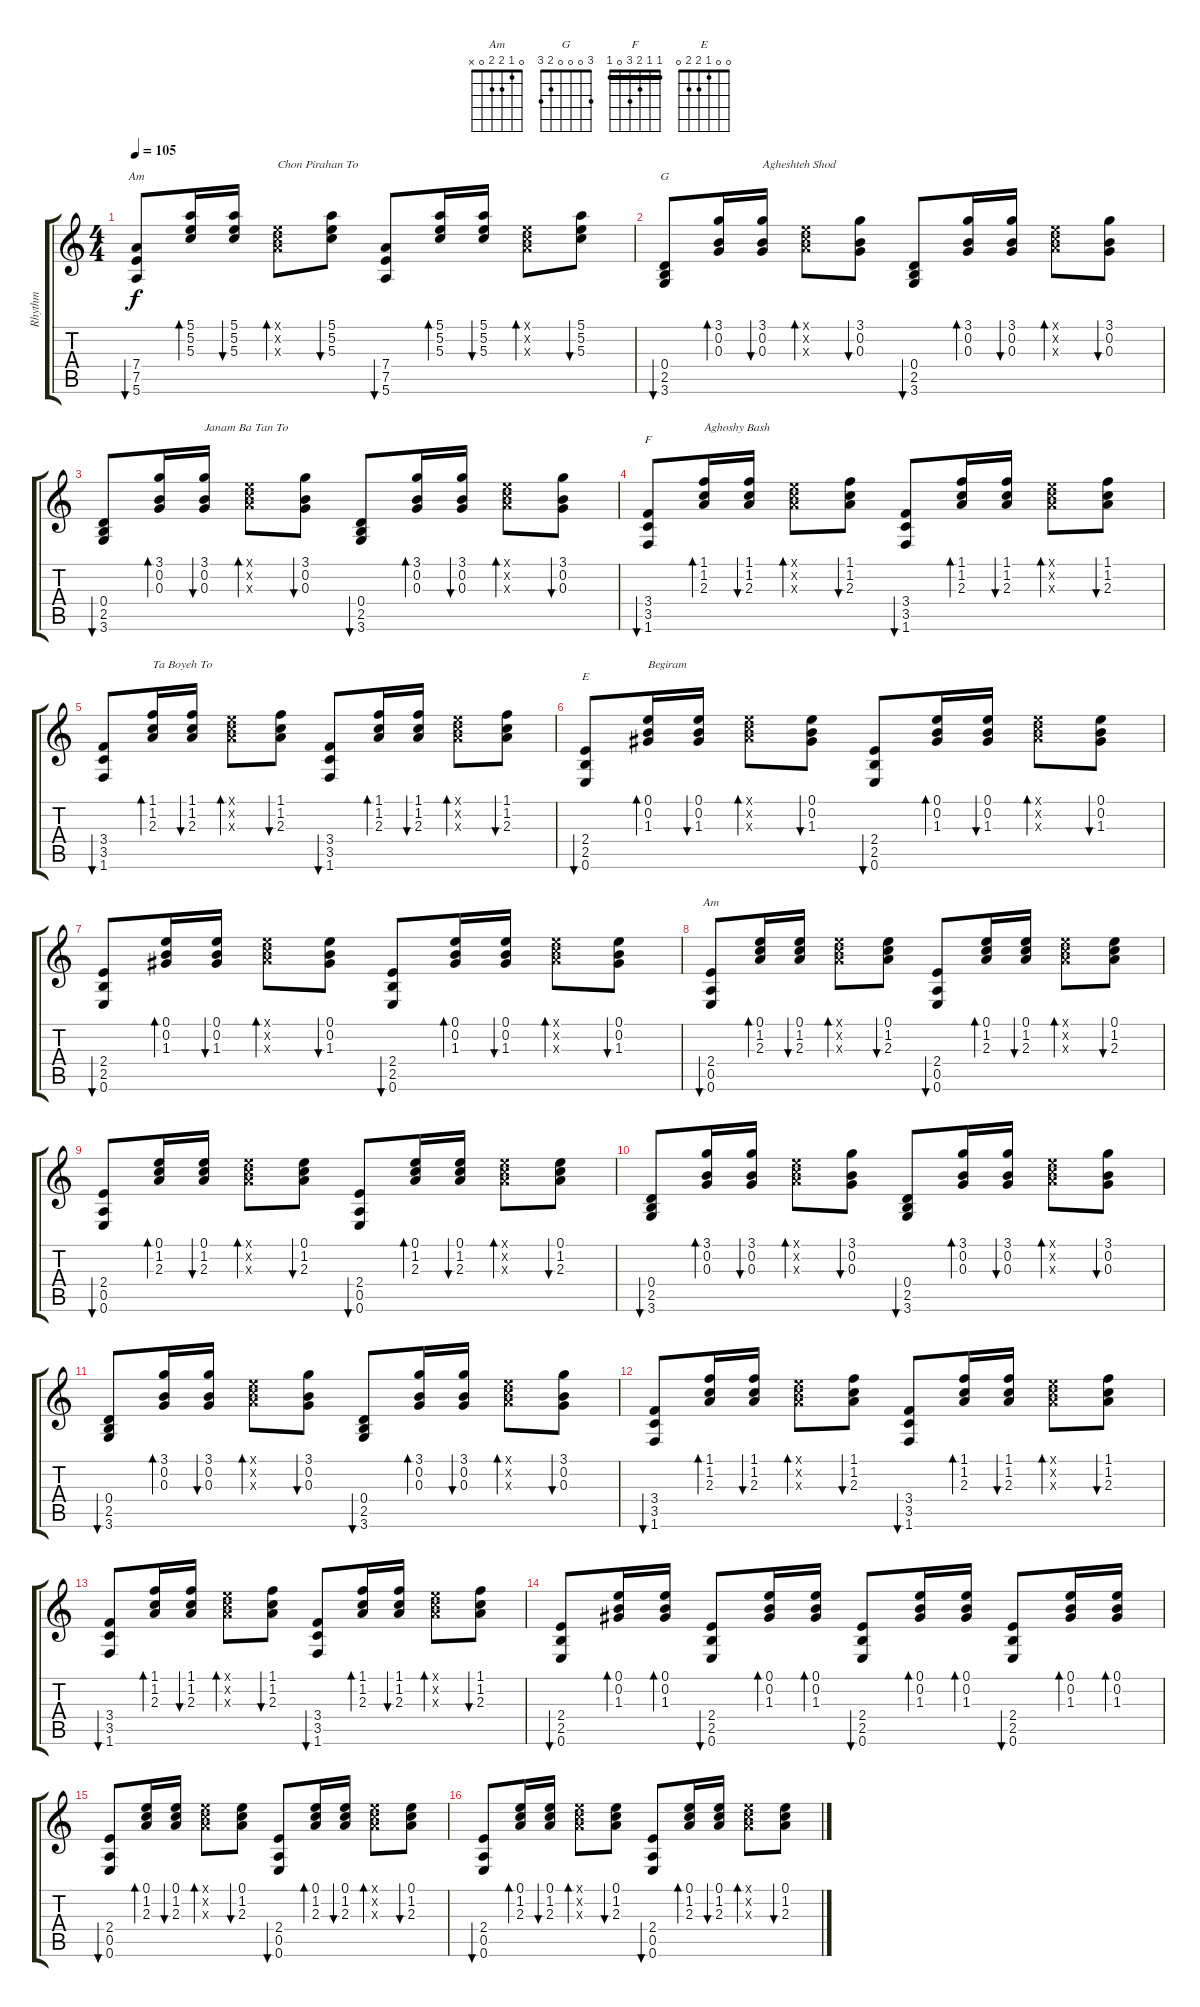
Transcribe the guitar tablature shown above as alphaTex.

\track ("Rhythm" "Rhythm") {instrument acousticguitarnylon}
\staff {score tabs}
\tuning (E4 B3 G3 D3 A2 E2) {hide}
\chord ("Am" 5 5 5 7 7 5) {firstfret 5 barre 5}
\chord ("G" 3 0 0 0 2 3)
\chord ("F" 1 1 2 3 0 1) {barre 1}
\chord ("E" 0 0 1 2 2 0)
\chord ("Am" 0 1 2 2 0 x)
\ts (4 4)
\tempo 105
\clef g2
\ks aminor
(7.4 7.5 5.6).8{bu 60 ch "Am" dy f} (5.1 5.2 5.3).16{bd 60} (5.1 5.2 5.3).16{bu 60} (0.1{x} 1.2{x} 2.3{x}).8{bd 60 txt "Chon Pirahan To"} (5.1 5.2 5.3).8{bu 60} (7.4 7.5 5.6).8{bu 60} (5.1 5.2 5.3).16{bd 60} (5.1 5.2 5.3).16{bu 60} (0.1{x} 1.2{x} 2.3{x}).8{bd 60} (5.1 5.2 5.3).8{bu 60} |
(0.4 2.5 3.6).8{bu 60 ch "G"} (3.1 0.2 0.3).16{bd 60} (3.1 0.2 0.3).16{bu 60 txt "Agheshteh Shod"} (0.1{x} 1.2{x} 2.3{x}).8{bd 60} (3.1 0.2 0.3).8{bu 60} (0.4 2.5 3.6).8{bu 60} (3.1 0.2 0.3).16{bd 60} (3.1 0.2 0.3).16{bu 60} (0.1{x} 1.2{x} 2.3{x}).8{bd 60} (3.1 0.2 0.3).8{bu 60} |
(0.4 2.5 3.6).8{bu 60} (3.1 0.2 0.3).16{bd 60} (3.1 0.2 0.3).16{bu 60 txt "Janam Ba Tan To"} (0.1{x} 1.2{x} 2.3{x}).8{bd 60} (3.1 0.2 0.3).8{bu 60} (0.4 2.5 3.6).8{bu 60} (3.1 0.2 0.3).16{bd 60} (3.1 0.2 0.3).16{bu 60} (0.1{x} 1.2{x} 2.3{x}).8{bd 60} (3.1 0.2 0.3).8{bu 60} |
(3.4 3.5 1.6).8{bu 60 ch "F"} (1.1 1.2 2.3).16{bd 60 txt "Aghoshy Bash"} (1.1 1.2 2.3).16{bu 60} (0.1{x} 1.2{x} 2.3{x}).8{bd 60} (1.1 1.2 2.3).8{bu 60} (3.4 3.5 1.6).8{bu 60} (1.1 1.2 2.3).16{bd 60} (1.1 1.2 2.3).16{bu 60} (0.1{x} 1.2{x} 2.3{x}).8{bd 60} (1.1 1.2 2.3).8{bu 60} |
(3.4 3.5 1.6).8{bu 60} (1.1 1.2 2.3).16{bd 60 txt "Ta Boyeh To"} (1.1 1.2 2.3).16{bu 60} (0.1{x} 1.2{x} 2.3{x}).8{bd 60} (1.1 1.2 2.3).8{bu 60} (3.4 3.5 1.6).8{bu 60} (1.1 1.2 2.3).16{bd 60} (1.1 1.2 2.3).16{bu 60} (0.1{x} 1.2{x} 2.3{x}).8{bd 60} (1.1 1.2 2.3).8{bu 60} |
(2.4 2.5 0.6).8{bu 60 ch "E"} (0.1 0.2 1.3).16{bd 60 txt "Begiram"} (0.1 0.2 1.3).16{bu 60} (0.1{x} 1.2{x} 2.3{x}).8{bd 60} (0.1 0.2 1.3).8{bu 60} (2.4 2.5 0.6).8{bu 60} (0.1 0.2 1.3).16{bd 60} (0.1 0.2 1.3).16{bu 60} (0.1{x} 1.2{x} 2.3{x}).8{bd 60} (0.1 0.2 1.3).8{bu 60} |
(2.4 2.5 0.6).8{bu 60} (0.1 0.2 1.3).16{bd 60} (0.1 0.2 1.3).16{bu 60} (0.1{x} 1.2{x} 2.3{x}).8{bd 60} (0.1 0.2 1.3).8{bu 60} (2.4 2.5 0.6).8{bu 60} (0.1 0.2 1.3).16{bd 60} (0.1 0.2 1.3).16{bu 60} (0.1{x} 1.2{x} 2.3{x}).8{bd 60} (0.1 0.2 1.3).8{bu 60} |
(2.4 0.5 0.6).8{bu 60 ch "Am"} (0.1 1.2 2.3).16{bd 60} (0.1 1.2 2.3).16{bu 60} (0.1{x} 1.2{x} 2.3{x}).8{bd 60} (0.1 1.2 2.3).8{bu 60} (2.4 0.5 0.6).8{bu 60} (0.1 1.2 2.3).16{bd 60} (0.1 1.2 2.3).16{bu 60} (0.1{x} 1.2{x} 2.3{x}).8{bd 60} (0.1 1.2 2.3).8{bu 60} |
(2.4 0.5 0.6).8{bu 60} (0.1 1.2 2.3).16{bd 60} (0.1 1.2 2.3).16{bu 60} (0.1{x} 1.2{x} 2.3{x}).8{bd 60} (0.1 1.2 2.3).8{bu 60} (2.4 0.5 0.6).8{bu 60} (0.1 1.2 2.3).16{bd 60} (0.1 1.2 2.3).16{bu 60} (0.1{x} 1.2{x} 2.3{x}).8{bd 60} (0.1 1.2 2.3).8{bu 60} |
(0.4 2.5 3.6).8{bu 60} (3.1 0.2 0.3).16{bd 60} (3.1 0.2 0.3).16{bu 60} (0.1{x} 1.2{x} 2.3{x}).8{bd 60} (3.1 0.2 0.3).8{bu 60} (0.4 2.5 3.6).8{bu 60} (3.1 0.2 0.3).16{bd 60} (3.1 0.2 0.3).16{bu 60} (0.1{x} 1.2{x} 2.3{x}).8{bd 60} (3.1 0.2 0.3).8{bu 60} |
(0.4 2.5 3.6).8{bu 60} (3.1 0.2 0.3).16{bd 60} (3.1 0.2 0.3).16{bu 60} (0.1{x} 1.2{x} 2.3{x}).8{bd 60} (3.1 0.2 0.3).8{bu 60} (0.4 2.5 3.6).8{bu 60} (3.1 0.2 0.3).16{bd 60} (3.1 0.2 0.3).16{bu 60} (0.1{x} 1.2{x} 2.3{x}).8{bd 60} (3.1 0.2 0.3).8{bu 60} |
(3.4 3.5 1.6).8{bu 60} (1.1 1.2 2.3).16{bd 60} (1.1 1.2 2.3).16{bu 60} (0.1{x} 1.2{x} 2.3{x}).8{bd 60} (1.1 1.2 2.3).8{bu 60} (3.4 3.5 1.6).8{bu 60} (1.1 1.2 2.3).16{bd 60} (1.1 1.2 2.3).16{bu 60} (0.1{x} 1.2{x} 2.3{x}).8{bd 60} (1.1 1.2 2.3).8{bu 60} |
(3.4 3.5 1.6).8{bu 60} (1.1 1.2 2.3).16{bd 60} (1.1 1.2 2.3).16{bu 60} (0.1{x} 1.2{x} 2.3{x}).8{bd 60} (1.1 1.2 2.3).8{bu 60} (3.4 3.5 1.6).8{bu 60} (1.1 1.2 2.3).16{bd 60} (1.1 1.2 2.3).16{bu 60} (0.1{x} 1.2{x} 2.3{x}).8{bd 60} (1.1 1.2 2.3).8{bu 60} |
(2.4 2.5 0.6).8{bu 60} (0.1 0.2 1.3).16{bd 60} (0.1 0.2 1.3).16{bd 240} (2.4 2.5 0.6).8{bu 240} (0.1 0.2 1.3).16{bd 240} (0.1 0.2 1.3).16{bd 240} (2.4 2.5 0.6).8{bu 240} (0.1 0.2 1.3).16{bd 240} (0.1 0.2 1.3).16{bd 240} (2.4 2.5 0.6).8{bu 60} (0.1 0.2 1.3).16{bd 240} (0.1 0.2 1.3).16{bd 240} |
(2.4 0.5 0.6).8{bu 60} (0.1 1.2 2.3).16{bd 60} (0.1 1.2 2.3).16{bu 60} (0.1{x} 1.2{x} 2.3{x}).8{bd 60} (0.1 1.2 2.3).8{bu 60} (2.4 0.5 0.6).8{bu 60} (0.1 1.2 2.3).16{bd 60} (0.1 1.2 2.3).16{bu 60} (0.1{x} 1.2{x} 2.3{x}).8{bd 60} (0.1 1.2 2.3).8{bu 60} |
(2.4 0.5 0.6).8{bu 60} (0.1 1.2 2.3).16{bd 60} (0.1 1.2 2.3).16{bu 60} (0.1{x} 1.2{x} 2.3{x}).8{bd 60} (0.1 1.2 2.3).8{bu 60} (2.4 0.5 0.6).8{bu 60} (0.1 1.2 2.3).16{bd 60} (0.1 1.2 2.3).16{bu 60} (0.1{x} 1.2{x} 2.3{x}).8{bd 60} (0.1 1.2 2.3).8{bu 60}
